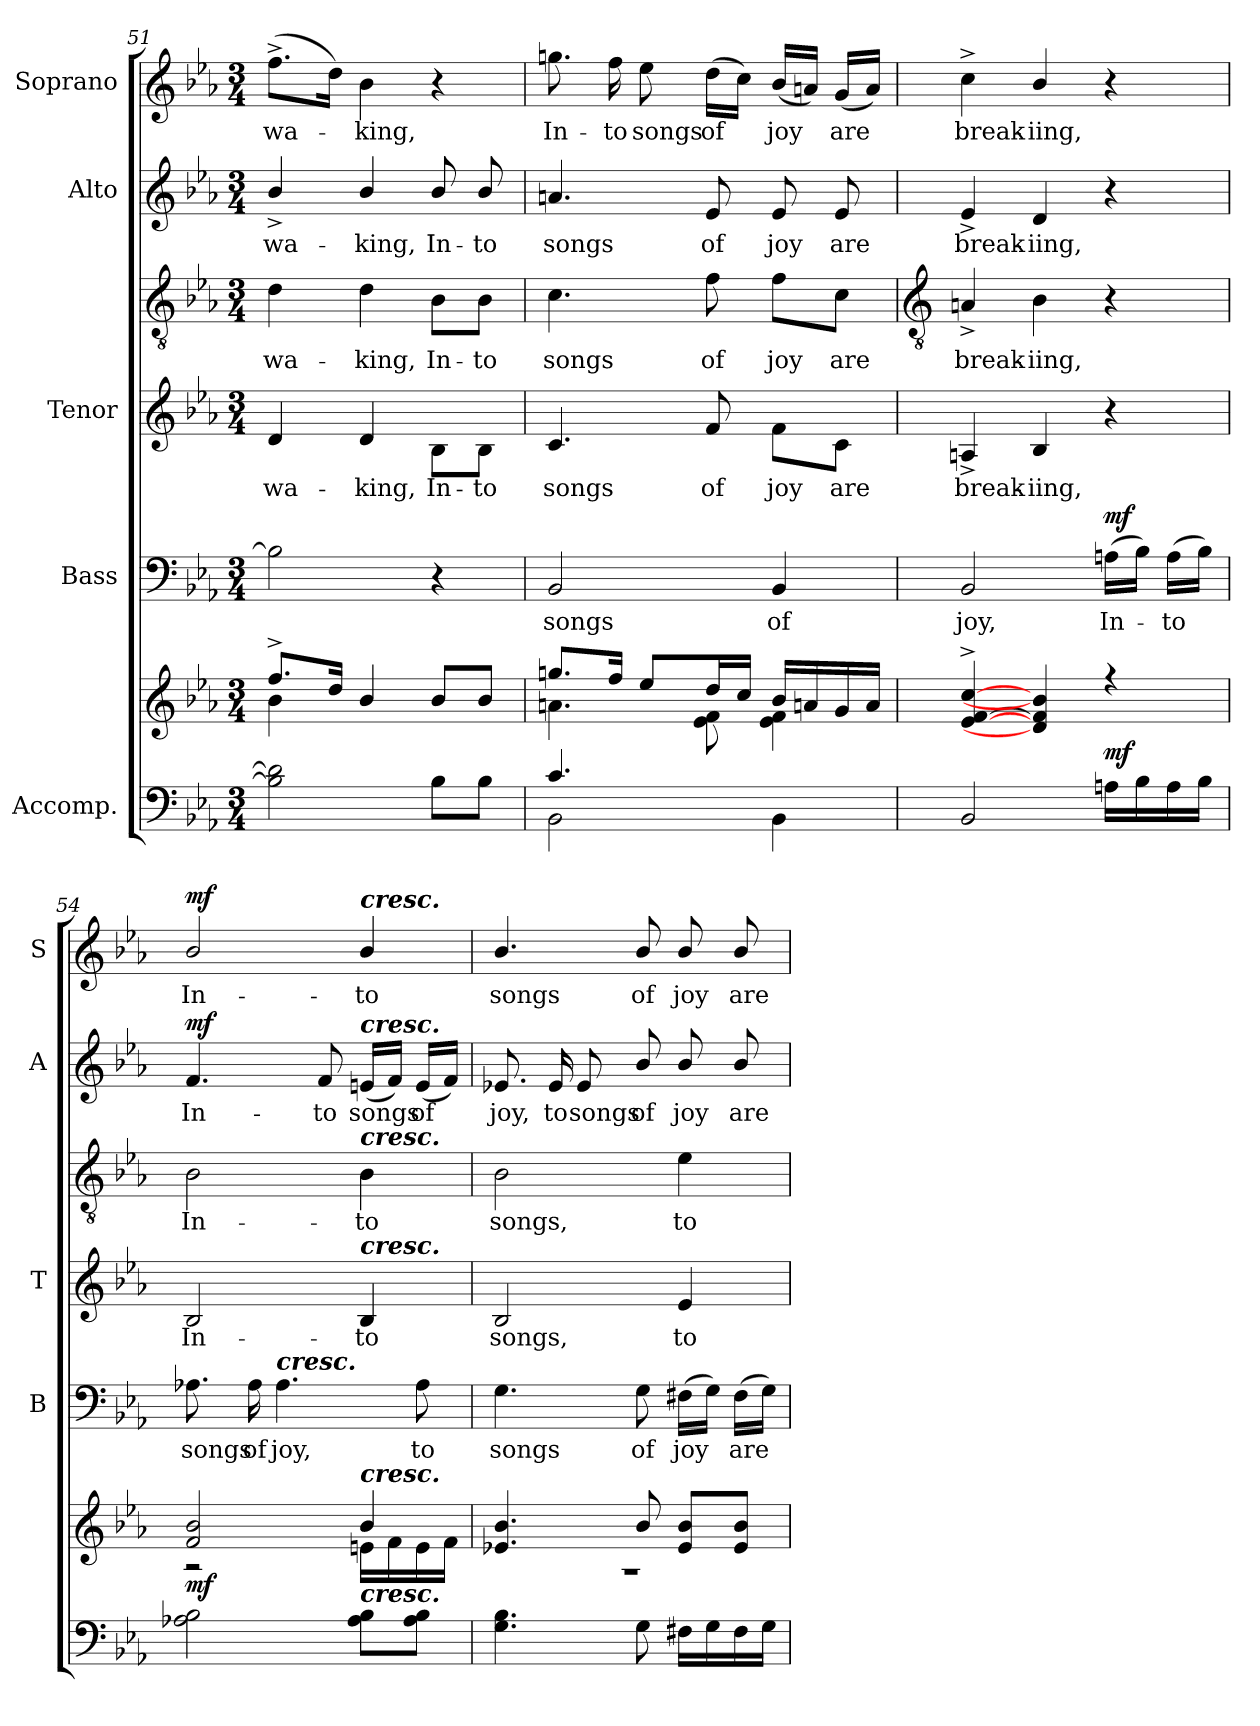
**kern	**kern	**dynam	**kern	**text	**dynam	**kern	**text	**kern	**text	**dynam	**kern	**text	**dynam	**kern	**text	**dynam
*part5	*part5	*part5	*part4	*part4	*part4	*part3	*part3	*part3	*part3	*part3	*part2	*part2	*part2	*part1	*part1	*part1
*staff7	*staff6	*staff6/7	*staff5	*staff5	*staff5	*staff4	*staff4	*staff3	*staff3	*staff3/4	*staff2	*staff2	*staff2	*staff1	*staff1	*staff1
*I"Accomp.	*	*	*I"Bass	*	*	*I"Tenor	*	*	*	*	*I"Alto	*	*	*I"Soprano	*	*
*	*	*	*I'B	*	*	*I'T	*	*	*	*	*I'A	*	*	*I'S	*	*
*clefF4	*clefG2	*	*clefF4	*	*	*	*	*clefGv2	*	*	*clefG2	*	*	*clefG2	*	*
*k[b-e-a-]	*k[b-e-a-]	*	*k[b-e-a-]	*	*	*k[b-e-a-]	*	*k[b-e-a-]	*	*	*k[b-e-a-]	*	*	*k[b-e-a-]	*	*
*E-:	*E-:	*	*E-:	*	*	*E-:	*	*E-:	*	*	*E-:	*	*	*E-:	*	*
*M3/4	*M3/4	*	*M3/4	*	*	*M3/4	*	*M3/4	*	*	*M3/4	*	*	*M3/4	*	*
=51	=51	=51	=51	=51	=51	=51	=51	=51	=51	=51	=51	=51	=51	=51	=51	=51
*^	*^	*	*	*	*	*	*	*	*	*	*	*	*	*	*	*
!	!	!	!	!	!	!	!	!	!LO:LY:b	!	!LO:LY:b	!	!	!LO:LY:b	!	!	!LO:LY:b	!
2ryy	2B-\] 2d\]	8.ff^/L	4b-\	.	2B-]	.	.	4d	wa-	4d	wa-	.	4b-^/	wa-	.	(>8.ff^L	wa-	.
.	.	16dd/J	.	.	.	.	.	.	.	.	.	.	.	.	.	16ddJ)	.	.
!	!	!	!	!	!	!	!	!	!LO:LY:b	!	!LO:LY:b	!	!	!LO:LY:b	!	!	!LO:LY:b	!
.	.	4b-/	4ryy	.	.	.	.	4d	-king,	4d	-king,	.	4b-/	-king,	.	4b-	king,	.
!	!	!	!	!	!	!	!	!	!LO:LY:b	!	!LO:LY:b	!	!	!LO:LY:b	!	!	!	!
4ryy	8B-\L	8b-/L	4ryy	.	4r	.	.	8B-\L	In-	8B-\L	In-	.	8b-/	In-	.	4r	.	.
!	!	!	!	!	!	!	!	!	!LO:LY:b	!	!LO:LY:b	!	!	!LO:LY:b	!	!	!	!
.	8B-\J	8b-/J	.	.	.	.	.	8B-\J	-to	8B-\J	-to	.	8b-/	-to	.	.	.	.
=52	=52	=52	=52	=52	=52	=52	=52	=52	=52	=52	=52	=52	=52	=52	=52	=52	=52	=52
!	!	!	!	!	!	!LO:LY:b	!	!	!LO:LY:b	!	!LO:LY:b	!	!	!LO:LY:b	!	!	!LO:LY:b	!
4.c/	2BB-\	8.ggn/L	4.an\	.	2BB-	songs	.	4.c	songs	4.c	songs	.	4.an	songs	.	8.ggn	In-	.
!	!	!	!	!	!	!	!	!	!	!	!	!	!	!	!	!	!LO:LY:b	!
.	.	16ff/J	.	.	.	.	.	.	.	.	.	.	.	.	.	16ff	-to	.
!	!	!	!	!	!	!	!	!	!	!	!	!	!	!	!	!	!LO:LY:b	!
.	.	8ee-/L	.	.	.	.	.	.	.	.	.	.	.	.	.	8ee-	songs	.
!	!	!	!	!	!	!	!	!	!LO:LY:b	!	!LO:LY:b	!	!	!LO:LY:b	!	!	!LO:LY:b	!
4.ryy	.	16dd/L	8e-\ 8f\	.	.	.	.	8f	of	8f	of	.	8e-	of	.	(>16ddLL	of	.
.	.	16cc/JJ	.	.	.	.	.	.	.	.	.	.	.	.	.	16ccJJ)	.	.
!	!	!	!	!	!	!LO:LY:b	!	!	!LO:LY:b	!	!LO:LY:b	!	!	!LO:LY:b	!	!	!LO:LY:b	!
.	4BB-\	16b-/LL	4e-\ 4f\	.	4BB-	of	.	8f\L	joy	8f\L	joy	.	8e-	joy	.	(<16b-LL	joy	.
.	.	16an/	.	.	.	.	.	.	.	.	.	.	.	.	.	16anJJ)	.	.
!	!	!	!	!	!	!	!	!	!LO:LY:b	!	!LO:LY:b	!	!	!LO:LY:b	!	!	!LO:LY:b	!
.	.	16g/	.	.	.	.	.	8c\J	are	8c\J	are	.	8e-	are	.	(<16gLL	are	.
.	.	16a/JJ	.	.	.	.	.	.	.	.	.	.	.	.	.	16aJJ)	.	.
*v	*v	*	*	*	*	*	*	*	*	*	*	*	*	*	*	*	*	*
!!LO:LB:g=z
=53	=53	=53	=53	=53	=53	=53	=53	=53	=53	=53	=53	=53	=53	=53	=53	=53	=53
*	*	*	*	*	*	*	*	*	*clefGv2	*	*	*	*	*	*	*	*
!	!	!LO:N:vis=1	!	!	!LO:LY:b	!	!	!LO:LY:b	!	!LO:LY:b	!	!	!LO:LY:b	!	!	!LO:LY:b	!
2BB-	[4e-/^ [4f/^ [4cc/^	2.ryy	.	2BB-	joy,	.	4An^	break-	4An^	break-	.	4e-^	break-	.	4cc^	break-	.
!	!	!	!	!	!	!	!	!LO:LY:b	!	!LO:LY:b	!	!	!LO:LY:b	!	!	!LO:LY:b	!
.	4d/] 4f/] 4b-/]	.	.	.	.	.	4B-	-iing,	4B-	-iing,	.	4d	-iing,	.	4b-/	-iing,	.
!	!	!	!LO:DY:a=2	!	!LO:LY:b	!LO:DY:b	!	!	!	!	!	!	!	!	!	!	!
16AnLL	4r	.	mf	(>16AnLL	In-	mf	4r	.	4r	.	.	4r	.	.	4r	.	.
16B-	.	.	.	16B-JJ)	.	.	.	.	.	.	.	.	.	.	.	.	.
!	!	!	!	!	!LO:LY:b	!	!	!	!	!	!	!	!	!	!	!	!
16A	.	.	.	(>16ALL	to	.	.	.	.	.	.	.	.	.	.	.	.
16B-JJ	.	.	.	16B-JJ)	.	.	.	.	.	.	.	.	.	.	.	.	.
=54	=54	=54	=54	=54	=54	=54	=54	=54	=54	=54	=54	=54	=54	=54	=54	=54	=54
!	!	!	!LO:DY:b	!	!LO:LY:b	!	!	!LO:LY:b	!	!LO:LY:b	!LO:DY:b=2	!	!LO:LY:b	!	!	!LO:LY:b	!
!	!	!	!	!	!	!	!	!	!	!	!LO:DY:n=1:b	!	!	!LO:DY:b	!	!	!LO:DY:b
2A-X 2B-	2f/ 2b-/	2r	mf	8.A-X	songs	.	2B-	In-	2B-	In-	mf mf	4.f	In-	mf	2b-/	In-	mf
!	!	!	!	!	!LO:LY:b	!	!	!	!	!	!	!	!	!	!	!	!
.	.	.	.	16A-	of	.	.	.	.	.	.	.	.	.	.	.	.
!	!	!	!	!LO:TX:a:Bi:t=cresc.	!	!	!	!	!	!	!	!	!	!	!	!	!
!	!	!	!	!	!LO:LY:b	!	!	!	!	!	!	!	!	!	!	!	!
.	.	.	.	4.A-	joy,	.	.	.	.	.	.	.	.	.	.	.	.
!	!	!	!	!	!	!	!	!	!	!	!	!	!LO:LY:b	!	!	!	!
.	.	.	.	.	.	.	.	.	.	.	.	8f	-to	.	.	.	.
!	!	!	!	!	!	!	!	!	!	!	!	!	!	!	!LO:TX:a:Bi:t=cresc.	!	!
!	!	!	!	!	!	!	!	!	!	!	!	!LO:TX:a:Bi:t=cresc.	!	!	!	!	!
!	!	!	!	!	!	!	!	!	!LO:TX:a:Bi:t=cresc.	!	!	!	!	!	!	!	!
!	!	!	!	!	!	!	!LO:TX:a:Bi:t=cresc.	!	!	!	!	!	!	!	!	!	!
!	!LO:TX:a:Bi:t=cresc.	!	!	!	!	!	!	!	!	!	!	!	!	!	!	!	!
!LO:TX:a:Bi:t=cresc.	!	!	!	!	!	!	!	!	!	!	!	!	!	!	!	!	!
!	!	!	!	!	!	!	!	!LO:LY:b	!	!LO:LY:b	!	!	!LO:LY:b	!	!	!LO:LY:b	!
8A- 8B-L	4b-/	16en\LL	.	.	.	.	4B-	-to	4B-	-to	.	(<16enLL	songs	.	4b-/	-to	.
.	.	16f\	.	.	.	.	.	.	.	.	.	16fJJ)	.	.	.	.	.
!	!	!	!	!	!LO:LY:b	!	!	!	!	!	!	!	!LO:LY:b	!	!	!	!
8A- 8B-J	.	16e\	.	8A-	to	.	.	.	.	.	.	(<16eLL	of	.	.	.	.
.	.	16f\JJ	.	.	.	.	.	.	.	.	.	16fJJ)	.	.	.	.	.
=55	=55	=55	=55	=55	=55	=55	=55	=55	=55	=55	=55	=55	=55	=55	=55	=55	=55
!	!	!LO:N:vis=1	!	!	!LO:LY:b	!	!	!LO:LY:b	!	!LO:LY:b	!	!	!LO:LY:b	!	!	!LO:LY:b	!
4.G 4.B-	4.e-X/ 4.b-/	2.r	.	4.G	songs	.	2B-	songs,	2B-	songs,	.	8.e-X	joy,	.	4.b-/	songs	.
!	!	!	!	!	!	!	!	!	!	!	!	!	!LO:LY:b	!	!	!	!
.	.	.	.	.	.	.	.	.	.	.	.	16e-	to	.	.	.	.
!	!	!	!	!	!	!	!	!	!	!	!	!	!LO:LY:b	!	!	!	!
.	.	.	.	.	.	.	.	.	.	.	.	8e-	songs	.	.	.	.
!	!	!	!	!	!LO:LY:b	!	!	!	!	!	!	!	!LO:LY:b	!	!	!LO:LY:b	!
8G	8b-/	.	.	8G	of	.	.	.	.	.	.	8b-/	of	.	8b-/	of	.
!	!	!	!	!	!LO:LY:b	!	!	!LO:LY:b	!	!LO:LY:b	!	!	!LO:LY:b	!	!	!LO:LY:b	!
16F#XLL	8e-/ 8b-/L	.	.	(>16F#XLL	joy	.	4e-	to	4e-	to	.	8b-/	joy	.	8b-/	joy	.
16G	.	.	.	16GJJ)	.	.	.	.	.	.	.	.	.	.	.	.	.
!	!	!	!	!	!LO:LY:b	!	!	!	!	!	!	!	!LO:LY:b	!	!	!LO:LY:b	!
16F#	8e-/ 8b-/J	.	.	(>16F#LL	are	.	.	.	.	.	.	8b-/	are	.	8b-/	are	.
16GJJ	.	.	.	16GJJ)	.	.	.	.	.	.	.	.	.	.	.	.	.
*	*v	*v	*	*	*	*	*	*	*	*	*	*	*	*	*	*	*
=	=	=	=	=	=	=	=	=	=	=	=	=	=	=	=	=
*-	*-	*-	*-	*-	*-	*-	*-	*-	*-	*-	*-	*-	*-	*-	*-	*-
